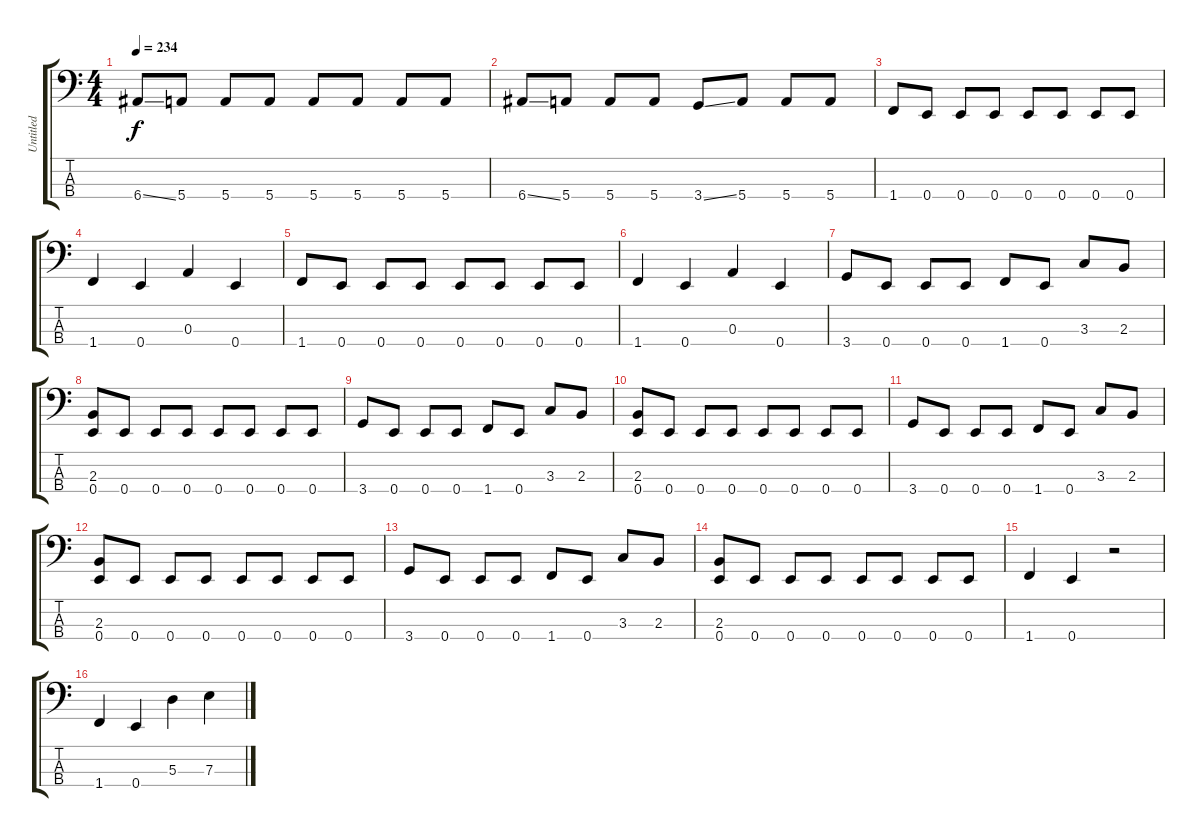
\track ("Untitled" "Untitled") {instrument electricbassfinger}
\staff {score tabs}
\tuning (G2 D2 A1 E1) {hide}
\ts (4 4)
\tempo 234
\clef f4
\ks c
6.4{ss}.8{dy f} 5.4.8 5.4.8 5.4.8 5.4.8 5.4.8 5.4.8 5.4.8 |
6.4{ss}.8 5.4.8 5.4.8 5.4.8 3.4{ss}.8 5.4.8 5.4.8 5.4.8 |
1.4.8 0.4.8 0.4.8 0.4.8 0.4.8 0.4.8 0.4.8 0.4.8 |
1.4.4 0.4.4 0.3.4 0.4.4 |
1.4.8 0.4.8 0.4.8 0.4.8 0.4.8 0.4.8 0.4.8 0.4.8 |
1.4.4 0.4.4 0.3.4 0.4.4 |
3.4.8 0.4.8 0.4.8 0.4.8 1.4.8 0.4.8 3.3.8 2.3.8 |
(2.3 0.4).8 0.4.8 0.4.8 0.4.8 0.4.8 0.4.8 0.4.8 0.4.8 |
3.4.8 0.4.8 0.4.8 0.4.8 1.4.8 0.4.8 3.3.8 2.3.8 |
(2.3 0.4).8 0.4.8 0.4.8 0.4.8 0.4.8 0.4.8 0.4.8 0.4.8 |
3.4.8 0.4.8 0.4.8 0.4.8 1.4.8 0.4.8 3.3.8 2.3.8 |
(2.3 0.4).8 0.4.8 0.4.8 0.4.8 0.4.8 0.4.8 0.4.8 0.4.8 |
3.4.8 0.4.8 0.4.8 0.4.8 1.4.8 0.4.8 3.3.8 2.3.8 |
(2.3 0.4).8 0.4.8 0.4.8 0.4.8 0.4.8 0.4.8 0.4.8 0.4.8 |
1.4.4 0.4.4 r.2 |
1.4.4 0.4.4 5.3.4 7.3.4
